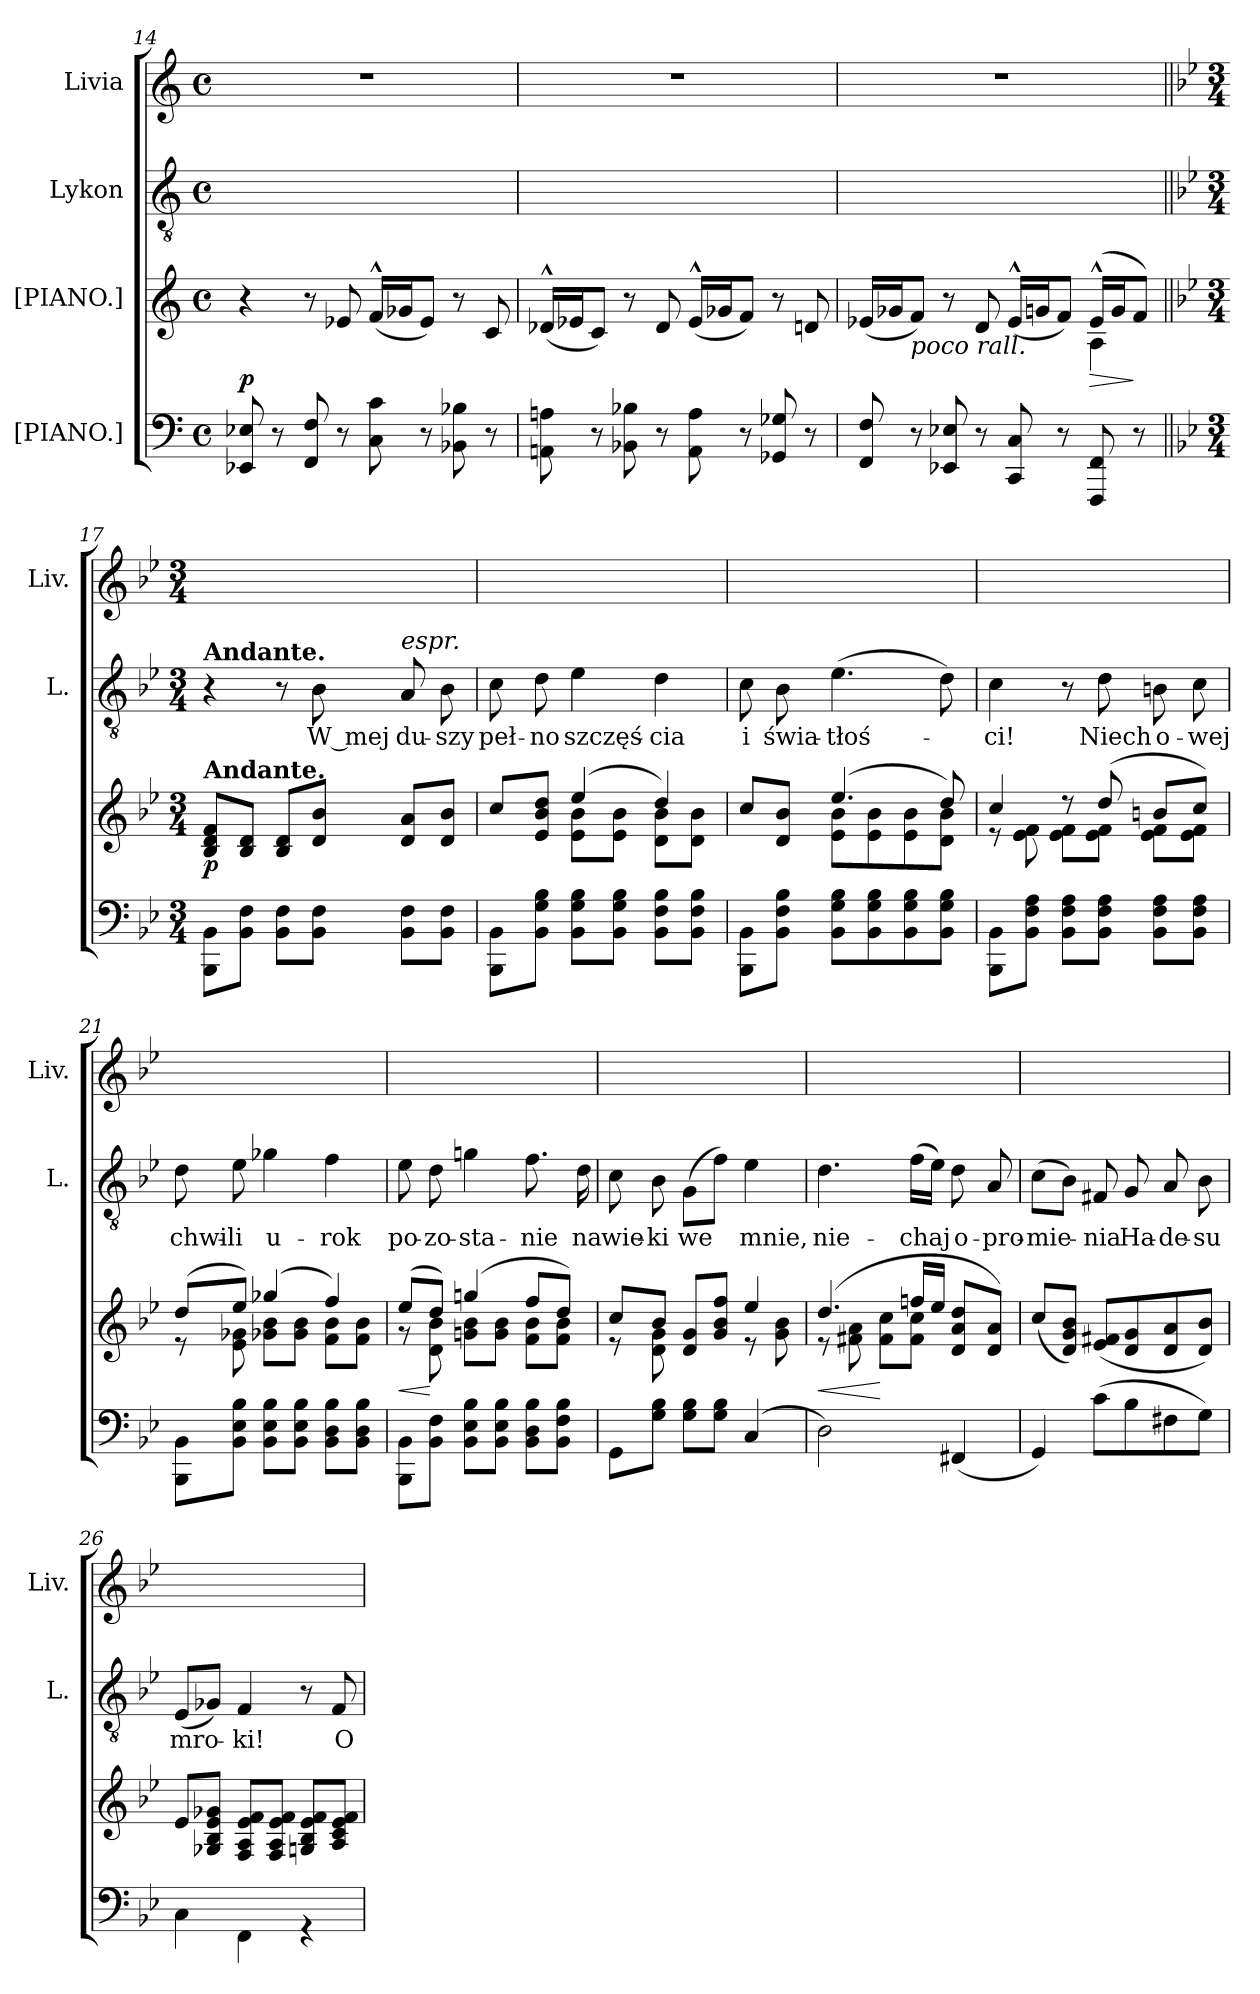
**kern	**kern	**dynam	**kern	**text	**kern
*part4	*part3	*part3	*part2	*part2	*part1
*staff4	*staff3	*staff3	*staff2	*staff2	*staff1
*I"[PIANO.]	*I"[PIANO.]	*	*I"Lykon	*	*I"Livia
*	*	*	*I'L.	*	*I'Liv.
*clefF4	*clefG2	*	*clefGv2	*	*clefG2
*k[]	*k[]	*	*k[]	*	*k[]
*M4/4	*M4/4	*	*M4/4	*	*M4/4
*met(c)	*met(c)	*	*met(c)	*	*met(c)
=14	=14	=14	=14	=14	=14
8EE-X/ 8E-X/	4r	p	1ryy	.	1r
8r	.	.	.	.	.
8FF/ 8F/	8r	.	.	.	.
8r	8e-X/	.	.	.	.
8C\ 8c\	(16f^^/LL	.	.	.	.
.	16g-X/J	.	.	.	.
8r	8e-/J)	.	.	.	.
8BB-X\ 8B-X\	8r	.	.	.	.
8r	8c/	.	.	.	.
=15	=15	=15	=15	=15	=15
8AAn\ 8An\	(16d-X^^/LL	.	1ryy	.	1r
.	16e-X/J	.	.	.	.
8r	8c/J)	.	.	.	.
8BB-X\ 8B-X\	8r	.	.	.	.
8r	8d-/	.	.	.	.
8AA\ 8A\	(16e-^^/LL	.	.	.	.
.	16g-X/J	.	.	.	.
8r	8f/J)	.	.	.	.
8GG-X/ 8G-X/	8r	.	.	.	.
8r	8dn/	.	.	.	.
=16	=16	=16	=16	=16	=16
*	*^	*	*	*	*
8FF/ 8F/	(16e-X/LL	2ryy	.	1ryy	.	1r
.	16g-X/J	.	.	.	.	.
!	!LO:TX:b:i:t=poco rall.	!	!	!	!	!
8r	8f/J)	.	.	.	.	.
8EE-X/ 8E-X/	8r	.	.	.	.	.
8r	8d/	.	.	.	.	.
8CC/ 8C/	(16e-^^/LL	4ryy	.	.	.	.
.	16gn/J	.	.	.	.	.
8r	8f/J)	.	.	.	.	.
!	!	!	!LO:HP:b	!	!	!
8FFF/ 8FF/	(<16e-^^/LL	4A\	>	.	.	.
.	16g/J	.	.	.	.	.
8r	8f/J)	.	]	.	.	.
*	*v	*v	*	*	*	*
=17||	=17||	=17||	=17||	=17||	=17||
*k[b-e-]	*k[b-e-]	*	*k[b-e-]	*	*k[b-e-]
*M3/4	*M3/4	*	*M3/4	*	*M3/4
!	!	!	!LO:TX:a:B:t=Andante.	!	!
!	!LO:TX:a:B:t=Andante.	!	!	!	!
8BBB-\ 8BB-\L	8B-/ 8d/ 8f/L	p	4r	.	2.ryy
8BB-\ 8F\J	8B-/ 8d/J	.	.	.	.
8BB-\ 8F\L	8B-/ 8d/L	.	8r	.	.
8BB-\ 8F\J	8d/ 8b-/J	.	8B-\	W mej	.
!	!	!	!LO:TX:a:i:t=espr.	!	!
8BB-\ 8F\L	8d/ 8a/L	.	8A/	du-	.
8BB-\ 8F\J	8d/ 8b-/J	.	8B-\	-szy	.
=18	=18	=18	=18	=18	=18
*	*^	*	*	*	*
8BBB-\ 8BB-\L	8cc/L	4ryy	.	8c\	peł-	2.ryy
8BB-\ 8G\ 8B-\J	8e-/ 8b-/ 8dd/J	.	.	8d\	-no	.
8BB-\ 8G\ 8B-\L	(4ee-/	8e-\ 8b-\L	.	4e-\	szczęś-	.
8BB-\ 8G\ 8B-\J	.	8e-\ 8b-\J	.	.	.	.
8BB-\ 8F\ 8B-\L	4dd/)	8d\ 8b-\L	.	4d\	-cia	.
8BB-\ 8F\ 8B-\J	.	8d\ 8b-\J	.	.	.	.
=19	=19	=19	=19	=19	=19	=19
8BBB-\ 8BB-\L	8cc/L	8ryy	.	8c\	i	2.ryy
8BB-\ 8F\ 8B-\J	8d/ 8b-/J	8ryy	.	8B-\	świa-	.
8BB-\ 8G\ 8B-\L	(4.ee-/	8e-\ 8b-\L	.	(4.e-\	-tłoś-	.
8BB-\ 8G\ 8B-\	.	8e-\ 8b-\	.	.	.	.
8BB-\ 8G\ 8B-\	.	8e-\ 8b-\	.	.	.	.
8BB-\ 8G\ 8B-\J	8dd/)	8d\ 8b-\J	.	8d\)	.	.
=20	=20	=20	=20	=20	=20	=20
8BBB-\ 8BB-\L	4cc/	8re	.	4c\	-ci!	2.ryy
8BB-\ 8F\ 8A\J	.	8e-\ 8f\	.	.	.	.
8BB-\ 8F\ 8A\L	8rdd	8e-\ 8f\L	.	8r	.	.
8BB-\ 8F\ 8A\J	(8dd/	8e-\ 8f\J	.	8d\	Niech	.
8BB-\ 8F\ 8A\L	8bn/L	8e-\ 8f\L	.	8Bn\	o-	.
8BB-\ 8F\ 8A\J	8cc/J)	8e-\ 8f\J	.	8c\	-wej	.
=21	=21	=21	=21	=21	=21	=21
8BBB-\ 8BB-\L	(8dd/L	8re	.	8d\	chwi-	2.ryy
8BB-\ 8E-\ 8B-\J	8ee-/J)	8e-\ 8g-X\	.	8e-\	-li	.
8BB-\ 8E-\ 8B-\L	(4gg-X/	8g-X\ 8b-\L	.	4g-X\	u-	.
8BB-\ 8E-\ 8B-\J	.	8g-\ 8b-\J	.	.	.	.
8BB-\ 8D\ 8B-\L	4ff/)	8f\ 8b-\L	.	4f\	-rok	.
8BB-\ 8D\ 8B-\J	.	8f\ 8b-\J	.	.	.	.
=22	=22	=22	=22	=22	=22	=22
!	!	!	!LO:HP:b	!	!	!
8BBB-\ 8BB-\L	(8ee-/L	8rg	<	8e-\	po-	2.ryy
8BB-\ 8F\J	8dd/J)	8d\ 8b-\	[	8d\	-zo-	.
8BB-\ 8E-\ 8B-\L	(4ggn/	8gn\ 8b-\L	.	4gn\	-sta-	.
8BB-\ 8E-\ 8B-\J	.	8g\ 8b-\J	.	.	.	.
8BB-\ 8D\ 8B-\L	8ff/L	8f\ 8b-\L	.	8.f\	-nie	.
8BB-\ 8F\ 8B-\J	8dd/J)	8f\ 8b-\J	.	.	.	.
.	.	.	.	16d\	na	.
=23	=23	=23	=23	=23	=23	=23
8GG\L	8cc/L	8re	.	8c\	wie-	2.ryy
8G\ 8B-\J	8b-/J	8d\ 8g\	.	8B-\	-ki	.
8G\ 8B-\L	8d/ 8g/L	4ryy	.	(8G\L	we	.
8G\ 8B-\J	8g/ 8b-/ 8ff/J	.	.	8f\J)	.	.
(<4C/	4ee-/	8re	.	4e-\	mnie,	.
.	.	8g\ 8b-\	.	.	.	.
=24	=24	=24	=24	=24	=24	=24
!	!	!	!LO:HP:b	!	!	!
2D\)	(4.dd/	8re	<	4.d\	nie-	2.ryy
.	.	8f#X\ 8a\	.	.	.	.
.	.	8f#\ 8cc\L	[	.	.	.
.	16ffn/LL	8f#\ 8cc\J	.	(16f\LL	-chaj	.
.	16ee-/JJ	.	.	16e-\JJ)	.	.
(<4FF#X/	8d/ 8a/ 8dd/L	4ryy	.	8d\	o-	.
.	8d/ 8a/J)	.	.	8A/	-pro-	.
*	*v	*v	*	*	*	*
=25	=25	=25	=25	=25	=25
4GG/)	(8cc/L	.	(8c\L	-mie-	2.ryy
.	8d/ 8g/ 8b-/J)	.	8B-\J)	.	.
(8c\L	(8e-/ 8f#X/L	.	8F#X/	-nia	.
8B-\	8d/ 8g/	.	8G/	Ha-	.
8F#X\	8d/ 8a/	.	8A/	-de-	.
8G\J)	8d/ 8b-/J)	.	8B-\	-su	.
=26	=26	=26	=26	=26	=26
4C\	8e-/L	.	(8E-/L	mro-	2.ryy
.	8G-X/ 8B-/ 8e-/ 8g-X/J	.	8G-X/J)	.	.
4FF\	8F/ 8A/ 8e-/ 8f/L	.	4F/	-ki!	.
.	8F/ 8A/ 8e-/ 8f/J	.	.	.	.
4rGG	8Gn/ 8B-/ 8e-/ 8f/L	.	8r	.	.
.	8A/ 8c/ 8e-/ 8f/J	.	8F/	O	.
=	=	=	=	=	=
*-	*-	*-	*-	*-	*-
